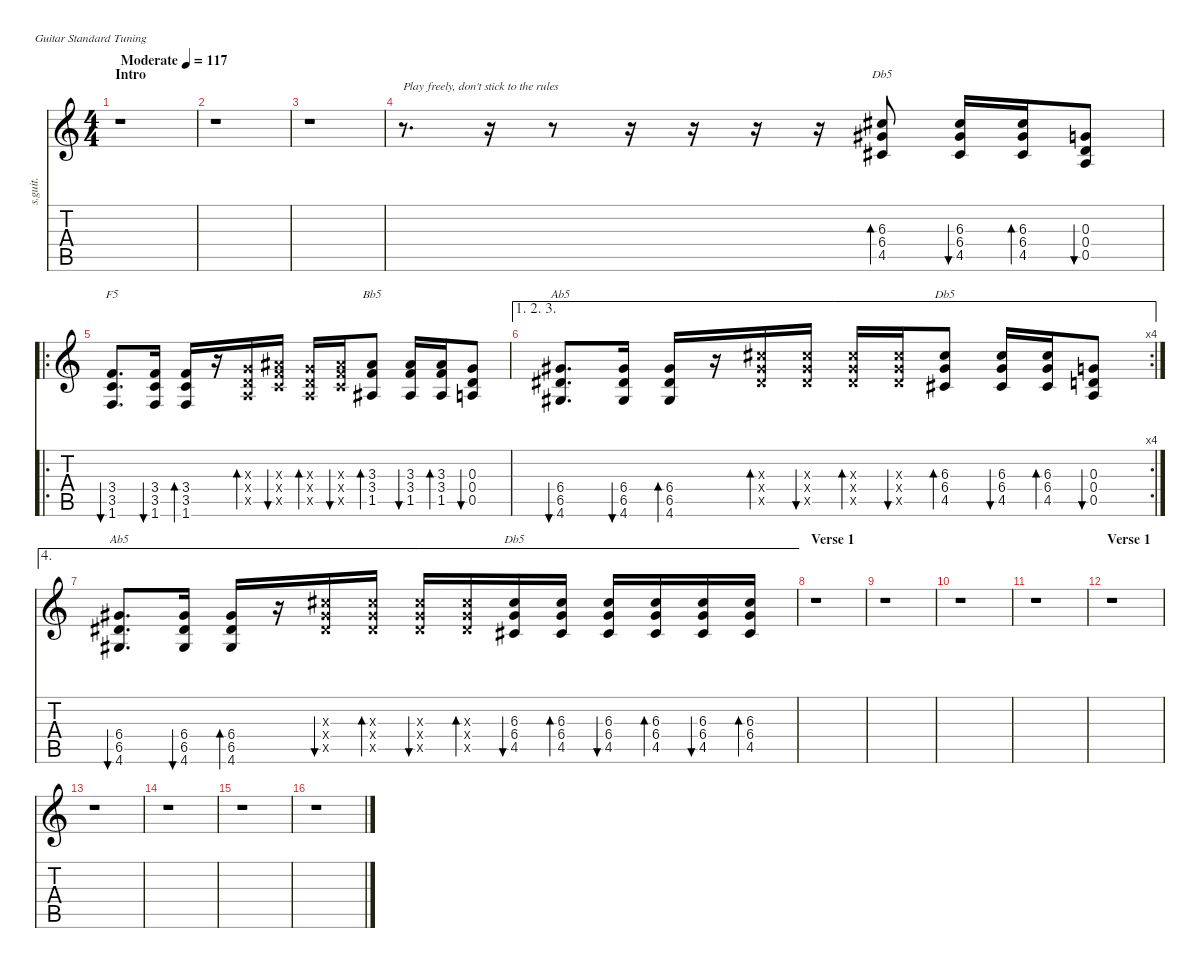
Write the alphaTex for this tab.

\defaultSystemsLayout 4
\hideDynamics
\bracketExtendMode nobrackets
\track ("Kurt Cobain" "s.guit.") {instrument distortionguitar}
\staff {score tabs}
\tuning (E4 B3 G3 D3 A2 E2)
\chord ("Db5" 3 1 2 2 0 x) {showdiagram false}
\chord ("F5" 3 1 2 2 0 x) {showdiagram false}
\chord ("Bb5" 3 1 2 2 0 x) {showdiagram false}
\chord ("Ab5" 3 1 2 2 0 x) {showdiagram false}
\ts (4 4)
\beaming (8 2 2 2 2)
\section ("" "Intro")
\tempo (117 "Moderate")
\clef g2
\ks c
r.1{dy f instrument distortionguitar} |
r.1 |
r.1 |
r.8{d txt "Play freely, don't stick to the rules"} r.16 r.8 r.16 r.16 r.16 r.16 (6.3{acc #} 6.4{acc #} 4.5{acc #}).8{bd 30 ch "Db5" lyrics (0 "") lyrics (1 "") lyrics (2 "") lyrics (3 "") lyrics (4 "")} (6.3{acc #} 6.4{acc #} 4.5{acc #}).16{bu 30 lyrics (0 "") lyrics (1 "") lyrics (2 "") lyrics (3 "") lyrics (4 "")} (6.3{acc #} 6.4{acc #} 4.5{acc #}).16{bd 30 lyrics (0 "") lyrics (1 "") lyrics (2 "") lyrics (3 "") lyrics (4 "")} (0.3 0.4 0.5).8{bu 30 lyrics (0 "") lyrics (1 "") lyrics (2 "") lyrics (3 "") lyrics (4 "")} |
\ro
(3.4 3.5 1.6).8{d bu 30 ch "F5" lyrics (0 "") lyrics (1 "") lyrics (2 "") lyrics (3 "") lyrics (4 "")} (3.4 3.5 1.6).16{bu 30 lyrics (0 "") lyrics (1 "") lyrics (2 "") lyrics (3 "") lyrics (4 "")} (3.4 3.5 1.6).16{bd 30 lyrics (0 "") lyrics (1 "") lyrics (2 "") lyrics (3 "") lyrics (4 "")} r.16 (0.3{x} 0.4{x} 0.5{x}).16{bd 30 lyrics (0 "") lyrics (1 "") lyrics (2 "") lyrics (3 "") lyrics (4 "") dy mf} (3.3{x acc #} 3.4{x} 3.5{x}).16{bu 30 lyrics (0 "") lyrics (1 "") lyrics (2 "") lyrics (3 "") lyrics (4 "")} (0.3{x} 0.4{x} 0.5{x}).16{bd 30 lyrics (0 "") lyrics (1 "") lyrics (2 "") lyrics (3 "") lyrics (4 "")} (3.3{x acc #} 3.4{x} 3.5{x}).16{bu 30 lyrics (0 "") lyrics (1 "") lyrics (2 "") lyrics (3 "") lyrics (4 "")} (3.3{acc #} 3.4 1.5{acc #}).8{bd 30 ch "Bb5" lyrics (0 "") lyrics (1 "") lyrics (2 "") lyrics (3 "") lyrics (4 "") dy f} (3.3{acc #} 3.4 1.5{acc #}).16{bu 30 lyrics (0 "") lyrics (1 "") lyrics (2 "") lyrics (3 "") lyrics (4 "")} (3.3{acc #} 3.4 1.5{acc #}).16{bd 30 lyrics (0 "") lyrics (1 "") lyrics (2 "") lyrics (3 "") lyrics (4 "")} (0.3 0.4 0.5).8{bu 30 lyrics (0 "") lyrics (1 "") lyrics (2 "") lyrics (3 "") lyrics (4 "")} |
\ae (1 2 3)
\rc 4
(6.4{acc #} 6.5{acc #} 4.6{acc #}).8{d bu 30 ch "Ab5" lyrics (0 "") lyrics (1 "") lyrics (2 "") lyrics (3 "") lyrics (4 "")} (6.4{acc #} 6.5{acc #} 4.6{acc #}).16{bu 30 lyrics (0 "") lyrics (1 "") lyrics (2 "") lyrics (3 "") lyrics (4 "")} (6.4{acc #} 6.5{acc #} 4.6{acc #}).16{bd 30 lyrics (0 "") lyrics (1 "") lyrics (2 "") lyrics (3 "") lyrics (4 "")} r.16 (6.3{x acc #} 6.4{x acc #} 6.5{x acc #}).16{bd 30 lyrics (0 "") lyrics (1 "") lyrics (2 "") lyrics (3 "") lyrics (4 "")} (6.3{x acc #} 6.4{x acc #} 6.5{x acc #}).16{bu 30 lyrics (0 "") lyrics (1 "") lyrics (2 "") lyrics (3 "") lyrics (4 "")} (6.3{x acc #} 6.4{x acc #} 6.5{x acc #}).16{bd 30 lyrics (0 "") lyrics (1 "") lyrics (2 "") lyrics (3 "") lyrics (4 "")} (6.3{x acc #} 6.4{x acc #} 6.5{x acc #}).16{bu 30 lyrics (0 "") lyrics (1 "") lyrics (2 "") lyrics (3 "") lyrics (4 "")} (6.3{acc #} 6.4{acc #} 4.5{acc #}).8{bd 30 ch "Db5" lyrics (0 "") lyrics (1 "") lyrics (2 "") lyrics (3 "") lyrics (4 "")} (6.3{acc #} 6.4{acc #} 4.5{acc #}).16{bu 30 lyrics (0 "") lyrics (1 "") lyrics (2 "") lyrics (3 "") lyrics (4 "")} (6.3{acc #} 6.4{acc #} 4.5{acc #}).16{bd 30 lyrics (0 "") lyrics (1 "") lyrics (2 "") lyrics (3 "") lyrics (4 "")} (0.3 0.4 0.5).8{bu 30 lyrics (0 "") lyrics (1 "") lyrics (2 "") lyrics (3 "") lyrics (4 "")} |
\ae 4
(6.4{acc #} 6.5{acc #} 4.6{acc #}).8{d bu 30 ch "Ab5" lyrics (0 "") lyrics (1 "") lyrics (2 "") lyrics (3 "") lyrics (4 "")} (6.4{acc #} 6.5{acc #} 4.6{acc #}).16{bu 30 lyrics (0 "") lyrics (1 "") lyrics (2 "") lyrics (3 "") lyrics (4 "")} (6.4{acc #} 6.5{acc #} 4.6{acc #}).16{bd 30 lyrics (0 "") lyrics (1 "") lyrics (2 "") lyrics (3 "") lyrics (4 "")} r.16 (6.3{x acc #} 6.4{x acc #} 6.5{x acc #}).16{bu 30 lyrics (0 "") lyrics (1 "") lyrics (2 "") lyrics (3 "") lyrics (4 "")} (6.3{x acc #} 6.4{x acc #} 6.5{x acc #}).16{bd 30 lyrics (0 "") lyrics (1 "") lyrics (2 "") lyrics (3 "") lyrics (4 "")} (6.3{x acc #} 6.4{x acc #} 6.5{x acc #}).16{bu 30 lyrics (0 "") lyrics (1 "") lyrics (2 "") lyrics (3 "") lyrics (4 "")} (6.3{x acc #} 6.4{x acc #} 6.5{x acc #}).16{bd 30 lyrics (0 "") lyrics (1 "") lyrics (2 "") lyrics (3 "") lyrics (4 "")} (6.3{acc #} 6.4{acc #} 4.5{acc #}).16{bu 30 ch "Db5" lyrics (0 "") lyrics (1 "") lyrics (2 "") lyrics (3 "") lyrics (4 "")} (6.3{acc #} 6.4{acc #} 4.5{acc #}).16{bd 30 lyrics (0 "") lyrics (1 "") lyrics (2 "") lyrics (3 "") lyrics (4 "")} (6.3{acc #} 6.4{acc #} 4.5{acc #}).16{bu 30 lyrics (0 "") lyrics (1 "") lyrics (2 "") lyrics (3 "") lyrics (4 "")} (6.3{acc #} 6.4{acc #} 4.5{acc #}).16{bd 30 lyrics (0 "") lyrics (1 "") lyrics (2 "") lyrics (3 "") lyrics (4 "")} (6.3{acc #} 6.4{acc #} 4.5{acc #}).16{bu 30 lyrics (0 "") lyrics (1 "") lyrics (2 "") lyrics (3 "") lyrics (4 "")} (6.3{acc #} 6.4{acc #} 4.5{acc #}).16{bd 30 lyrics (0 "") lyrics (1 "") lyrics (2 "") lyrics (3 "") lyrics (4 "")} |
\section ("" "Verse 1")
r.1 |
r.1 |
r.1 |
r.1 |
\section ("" "Verse 1")
r.1 |
r.1 |
r.1 |
r.1 |
r.1
